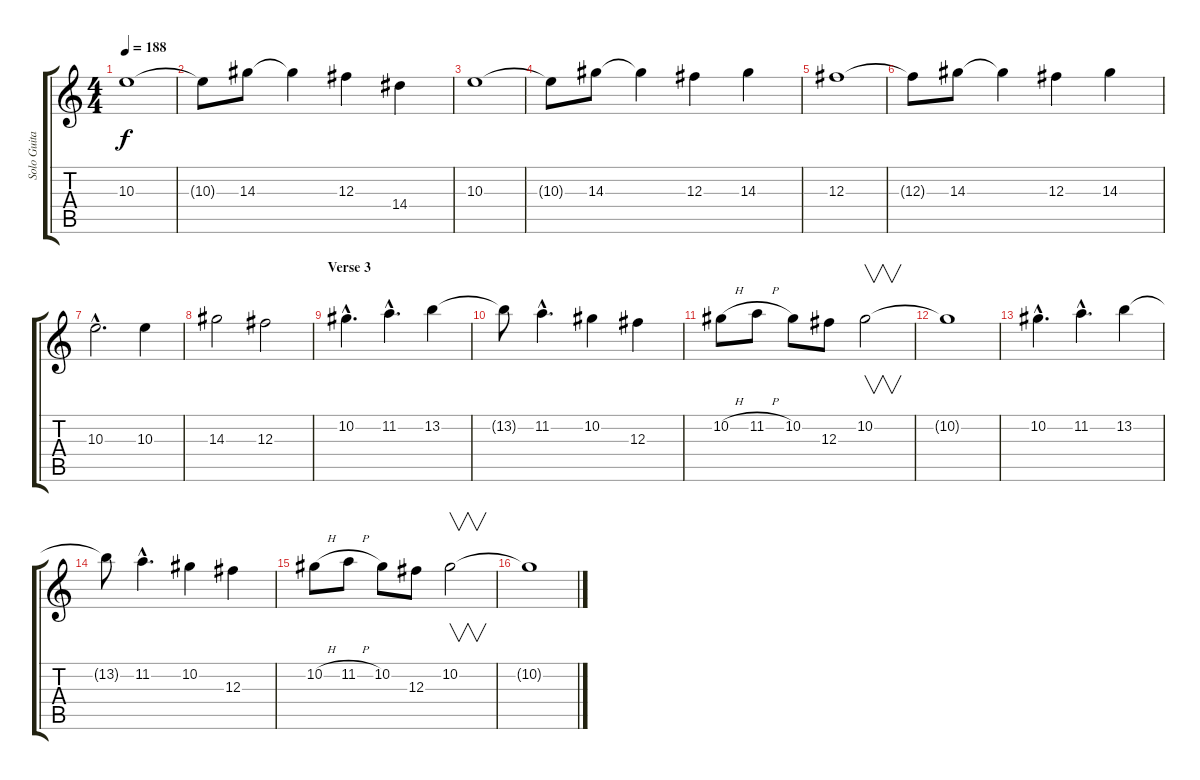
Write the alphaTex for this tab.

\track ("Solo Guitar" "Solo Guita") {instrument distortionguitar}
\staff {score tabs}
\tuning (Eb4 Bb3 Gb3 Db3 Ab2 Eb2) {hide}
\ts (4 4)
\tempo 188
\clef g2
\ks c
10.3.1{dy f} |
10.3{t}.8 14.3.8 14.3{t}.4 12.3.4 14.4.4 |
10.3.1 |
10.3{t}.8 14.3.8 14.3{t}.4 12.3.4 14.3.4 |
12.3.1 |
12.3{t}.8 14.3.8 14.3{t}.4 12.3.4 14.3.4 |
10.3{hac}.2{d} 10.3.4 |
14.3.2 12.3.2 |
\section ("" "Verse 3")
10.2{hac}.4{d} 11.2{hac}.4{d} 13.2.4 |
13.2{t}.8 11.2{hac}.4{d} 10.2.4 12.3.4 |
10.2{h}.8 11.2{h}.8 10.2.8 12.3.8 10.2.2{v} |
10.2{t}.1 |
10.2{hac}.4{d} 11.2{hac}.4{d} 13.2.4 |
13.2{t}.8 11.2{hac}.4{d} 10.2.4 12.3.4 |
10.2{h}.8 11.2{h}.8 10.2.8 12.3.8 10.2.2{v} |
10.2{t}.1
